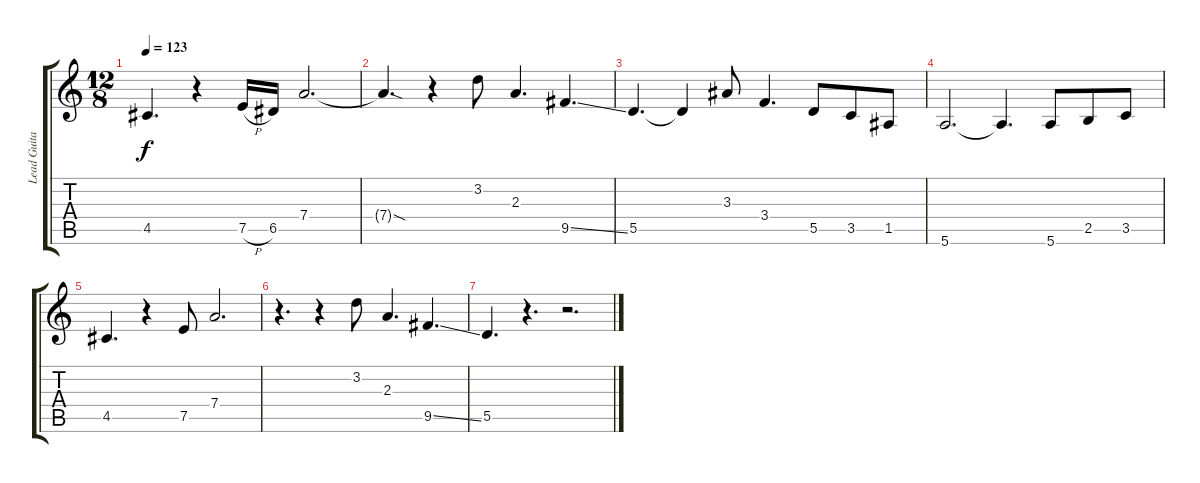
\track ("Lead Guitar" "Lead Guita") {instrument distortionguitar}
\staff {score tabs}
\tuning (E4 B3 G3 D3 A2 E2) {hide}
\ts (12 8)
\tempo 123
\clef g2
\ks c
4.5.4{d dy f} r.4 7.5{h}.16 6.5.16 7.4.2{d} |
7.4{sod t}.4{d} r.4 3.2.8 2.3.4{d} 9.5{ss}.4{d} |
5.5.4{d} 5.5{t}.4 3.3.8 3.4.4{d} 5.5.8 3.5.8 1.5.8 |
5.6.2{d} 5.6{t}.4{d} 5.6.8 2.5.8 3.5.8 |
4.5.4{d} r.4 7.5.8 7.4.2{d} |
r.4{d} r.4 3.2.8 2.3.4{d} 9.5{ss}.4{d} |
5.5.4{d} r.4{d} r.2{d}
